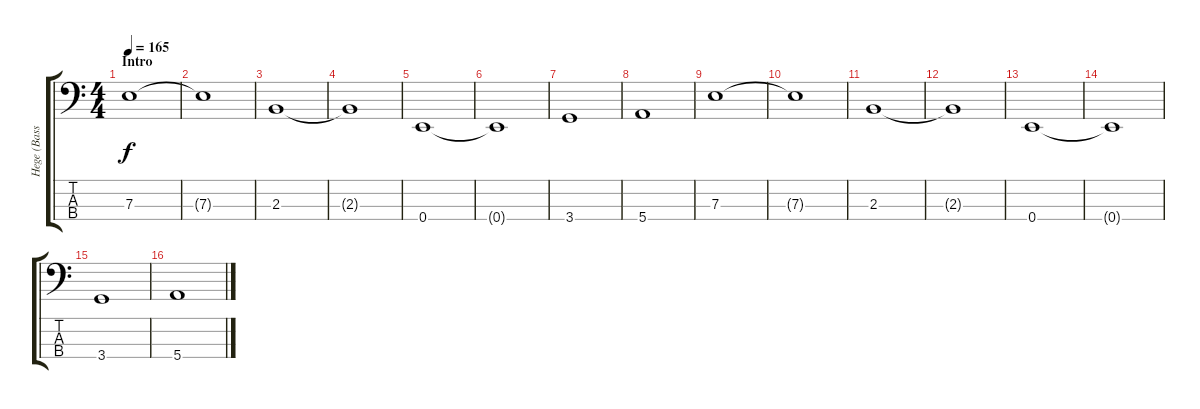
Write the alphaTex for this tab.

\track ("Hege (Bass)" "Hege (Bass") {instrument electricbassfinger}
\staff {score tabs}
\tuning (G2 D2 A1 E1) {hide}
\ts (4 4)
\section ("" "Intro")
\tempo 165
\clef f4
\ks c
7.3.1{dy f instrument electricbassfinger} |
7.3{t}.1 |
2.3.1 |
2.3{t}.1 |
0.4.1 |
0.4{t}.1 |
3.4.1 |
5.4.1 |
7.3.1 |
7.3{t}.1 |
2.3.1 |
2.3{t}.1 |
0.4.1 |
0.4{t}.1 |
3.4.1 |
5.4.1
